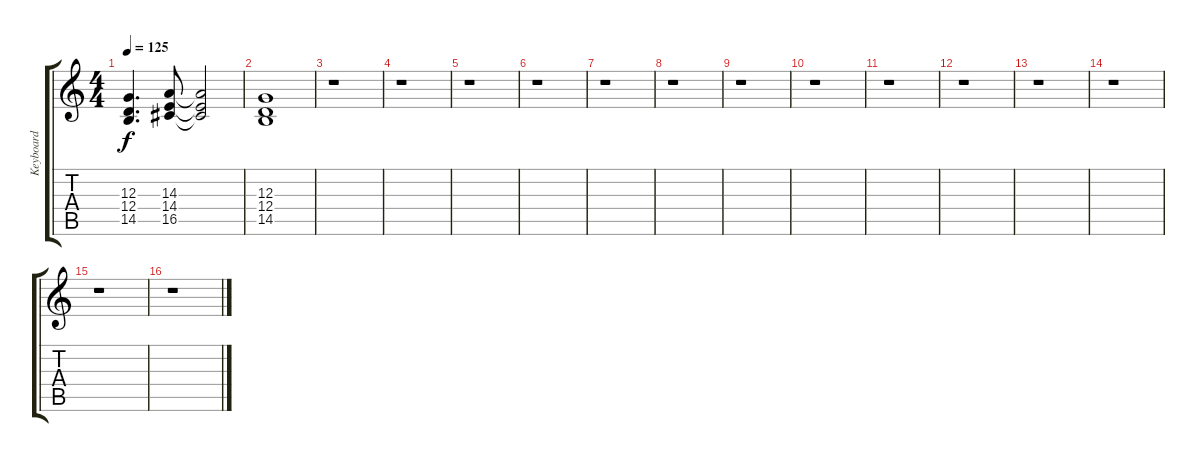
\track ("Keyboard" "Keyboard") {instrument stringensemble1}
\staff {score tabs}
\tuning (E4 B3 G3 D3 A2 E2) {hide}
\ts (4 4)
\tempo 125
\clef g2
\ks c
(12.3 12.4 14.5).4{d dy f} (14.3 14.4 16.5).8 (14.3{t} 14.4{t} 16.5{t}).2 |
(12.3 12.4 14.5).1 |
r.1 |
r.1 |
r.1 |
r.1 |
r.1 |
r.1 |
r.1 |
r.1 |
r.1 |
r.1 |
r.1 |
r.1 |
r.1 |
r.1
